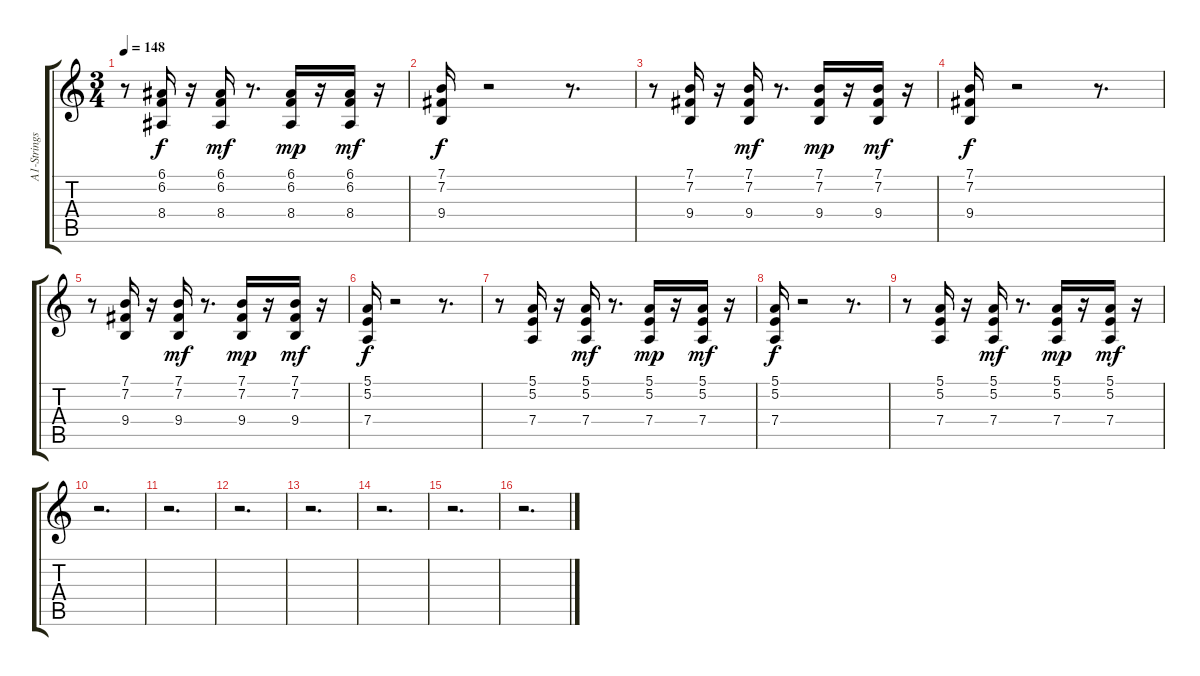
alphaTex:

\track ("A1-Strings     " "A1-Strings") {instrument stringensemble1}
\staff {score tabs}
\tuning (E4 B3 G3 D3 A2 E2) {hide}
\ts (3 4)
\tempo 148
\clef g2
\ks c
r.8{dy f} (6.1 6.2 8.4).16 r.16 (6.1 6.2 8.4).16{dy mf} r.8{d} (6.1 6.2 8.4).16{dy mp} r.16 (6.1 6.2 8.4).16{dy mf} r.16 |
(7.1 7.2 9.4).16{dy f} r.2 r.8{d} |
r.8 (7.1 7.2 9.4).16 r.16 (7.1 7.2 9.4).16{dy mf} r.8{d} (7.1 7.2 9.4).16{dy mp} r.16 (7.1 7.2 9.4).16{dy mf} r.16 |
(7.1 7.2 9.4).16{dy f} r.2 r.8{d} |
r.8 (7.1 7.2 9.4).16 r.16 (7.1 7.2 9.4).16{dy mf} r.8{d} (7.1 7.2 9.4).16{dy mp} r.16 (7.1 7.2 9.4).16{dy mf} r.16 |
(5.1 5.2 7.4).16{dy f} r.2 r.8{d} |
r.8 (5.1 5.2 7.4).16 r.16 (5.1 5.2 7.4).16{dy mf} r.8{d} (5.1 5.2 7.4).16{dy mp} r.16 (5.1 5.2 7.4).16{dy mf} r.16 |
(5.1 5.2 7.4).16{dy f} r.2 r.8{d} |
r.8 (5.1 5.2 7.4).16 r.16 (5.1 5.2 7.4).16{dy mf} r.8{d} (5.1 5.2 7.4).16{dy mp} r.16 (5.1 5.2 7.4).16{dy mf} r.16 |
r.2{d} |
r.2{d} |
r.2{d} |
r.2{d} |
r.2{d} |
r.2{d} |
r.2{d}
